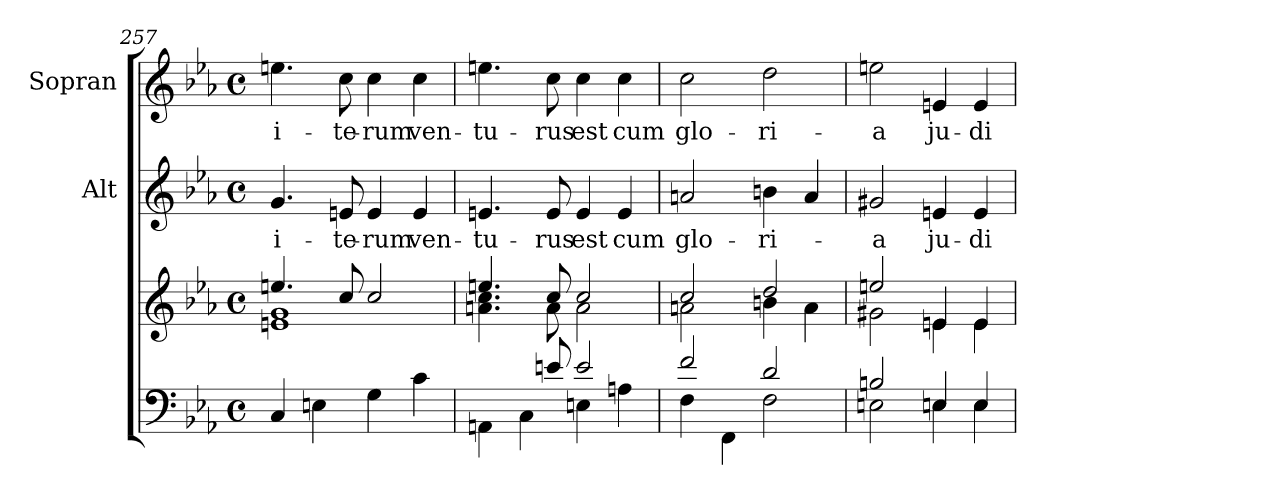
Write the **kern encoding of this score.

**kern	**kern	**kern	**text	**kern	**text
*part3	*part3	*part2	*part2	*part1	*part1
*staff4	*staff3	*staff2	*staff2	*staff1	*staff1
*	*	*I"Alt	*	*I"Sopran	*
*	*	*I'A.	*	*I'S.	*
!!LO:LB:g=z
*clefF4	*clefG2	*clefG2	*	*clefG2	*
*k[b-e-a-]	*k[b-e-a-]	*k[b-e-a-]	*	*k[b-e-a-]	*
*E-:	*E-:	*E-:	*	*E-:	*
*M4/4	*M4/4	*M4/4	*	*M4/4	*
*met(c)	*met(c)	*met(c)	*	*met(c)	*
=257	=257	=257	=257	=257	=257
*	*^	*	*	*	*
!	!	!	!	!LO:LY:b	!	!LO:LY:b
4C/	4.een/	1en 1g	4.g/	i-	4.een\	i-
4En\	.	.	.	.	.	.
!	!	!	!	!LO:LY:b	!	!LO:LY:b
.	8cc/	.	8en/	-te-	8cc\	-te-
!	!	!	!	!LO:LY:b	!	!LO:LY:b
4G\	2cc/	.	4e/	-rum	4cc\	-rum
!	!	!	!	!LO:LY:b	!	!LO:LY:b
4c\	.	.	4e/	ven-	4cc\	ven-
=258	=258	=258	=258	=258	=258	=258
*^	*	*	*	*	*	*
!	!	!	!	!	!LO:LY:b	!	!LO:LY:b
4.ryy	4AAn\	4.een/	4.an\ 4.cc\	4.en/	-tu-	4.een\	-tu-
.	4C\	.	.	.	.	.	.
!	!	!	!	!	!LO:LY:b	!	!LO:LY:b
8en/	.	8cc/	8a\	8e/	-rus	8cc\	-rus
!	!	!	!	!	!LO:LY:b	!	!LO:LY:b
2e/	4En\	2cc/	2a\	4e/	est	4cc\	est
!	!	!	!	!	!LO:LY:b	!	!LO:LY:b
.	4An\	.	.	4e/	cum	4cc\	cum
=259	=259	=259	=259	=259	=259	=259	=259
!	!	!	!	!	!LO:LY:b	!	!LO:LY:b
2f/	4F\	2cc/	2an\	2an/	glo-	2cc\	glo-
.	4FF\	.	.	.	.	.	.
!	!	!	!	!	!LO:LY:b	!	!LO:LY:b
2d/	2F\	2dd/	4bn\	4bn\	-ri-	2dd\	-ri-
.	.	.	4a\	4a/	.	.	.
=260	=260	=260	=260	=260	=260	=260	=260
!	!	!	!	!	!LO:LY:b	!	!LO:LY:b
2Bn/	2E\	2een/	2g#X\	2g#X/	-a	2een\	-a
!	!	!	!	!	!LO:LY:b	!	!LO:LY:b
4En/	4E\	4en/	4e\	4en/	ju-	4en/	ju-
!	!	!	!	!	!LO:LY:b	!	!LO:LY:b
4E/	4E\	4e/	4e\	4e/	-di-	4e/	-di-
*v	*v	*	*	*	*	*	*
*	*v	*v	*	*	*	*
=	=	=	=	=	=
*-	*-	*-	*-	*-	*-
